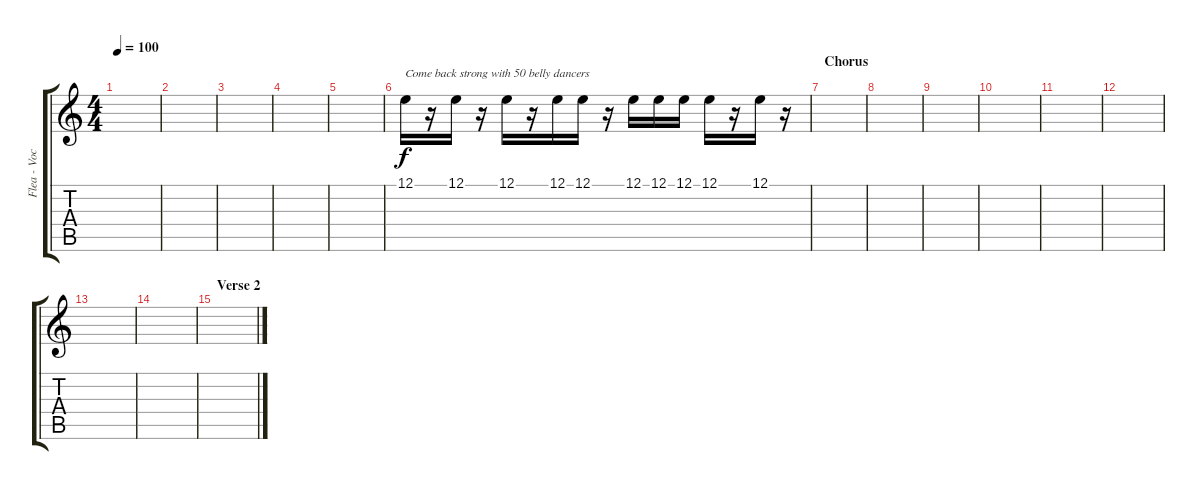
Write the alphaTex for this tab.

\track ("Flea - Vocals" "Flea - Voc") {instrument trumpet}
\staff {score tabs}
\tuning (E4 B3 G3 D3 A2 E2) {hide}
\ts (4 4)
\tempo 100
\clef g2
\ks c
|
|
|
|
|
12.1.16{txt "Come back strong with 50 belly dancers"} r.16 12.1.16 r.16 12.1.16 r.16 12.1.16 12.1.16 r.16 12.1.16 12.1.16 12.1.16 12.1.16 r.16 12.1.16 r.16 |
\section ("" "Chorus")
|
|
|
|
|
|
|
|
\section ("" "Verse 2")
